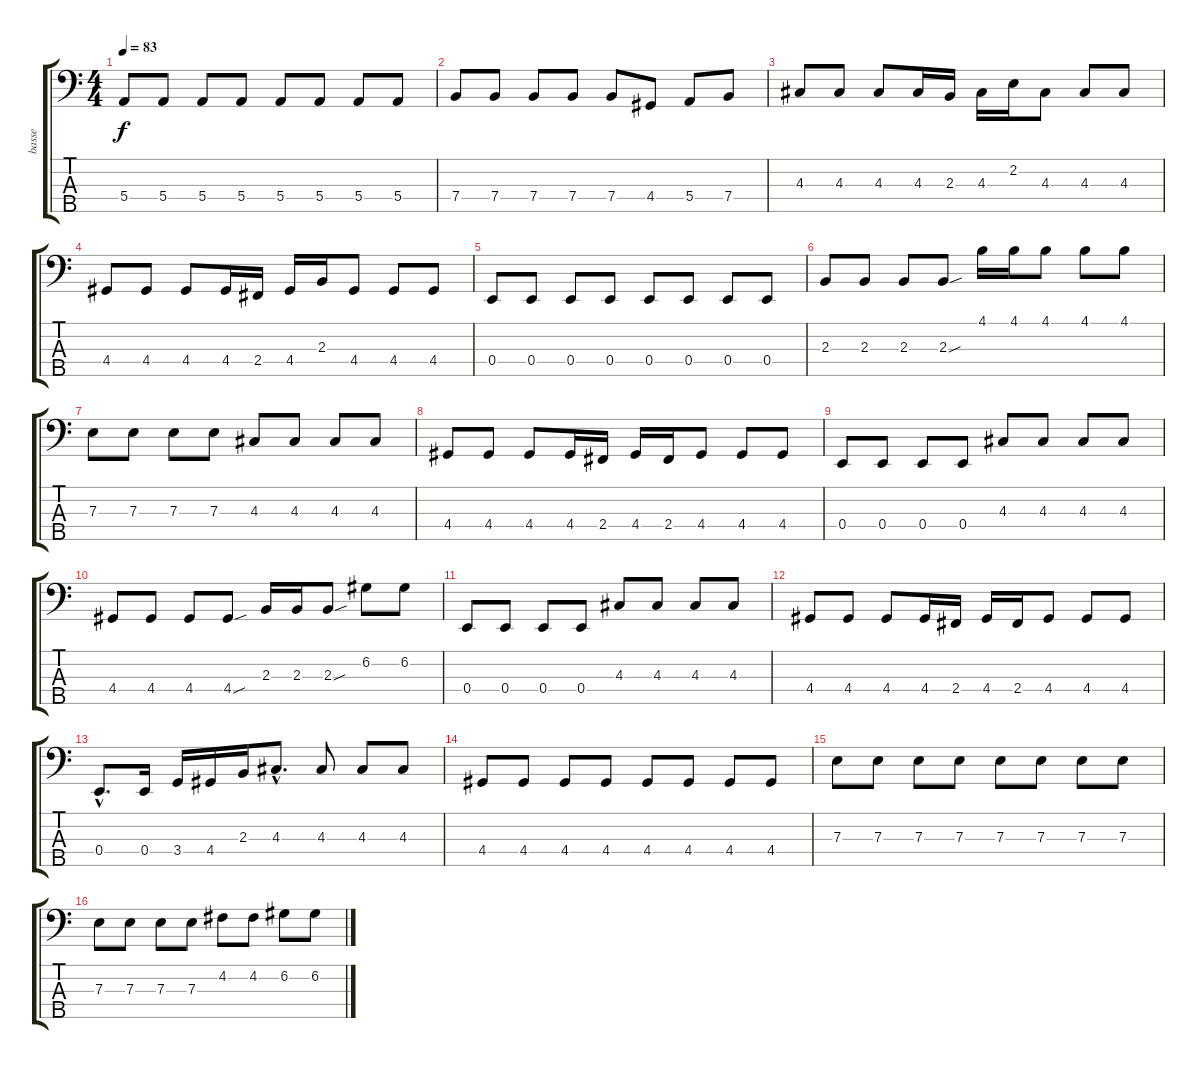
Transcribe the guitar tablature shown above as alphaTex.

\track ("basse" "basse") {instrument electricbassfinger}
\staff {score tabs}
\tuning (G2 D2 A1 E1 B0) {hide}
\ts (4 4)
\tempo 83
\clef f4
\ks c
5.4.8{dy f} 5.4.8 5.4.8 5.4.8 5.4.8 5.4.8 5.4.8 5.4.8 |
7.4.8 7.4.8 7.4.8 7.4.8 7.4.8 4.4.8 5.4.8 7.4.8 |
4.3.8 4.3.8 4.3.8 4.3.16 2.3.16 4.3.16 2.2.16 4.3.8 4.3.8 4.3.8 |
4.4.8 4.4.8 4.4.8 4.4.16 2.4.16 4.4.16 2.3.16 4.4.8 4.4.8 4.4.8 |
0.4.8 0.4.8 0.4.8 0.4.8 0.4.8 0.4.8 0.4.8 0.4.8 |
2.3.8 2.3.8 2.3.8 2.3{sou}.8 4.1.16 4.1.16 4.1.8 4.1.8 4.1.8 |
7.3.8 7.3.8 7.3.8 7.3.8 4.3.8 4.3.8 4.3.8 4.3.8 |
4.4.8 4.4.8 4.4.8 4.4.16 2.4.16 4.4.16 2.4.16 4.4.8 4.4.8 4.4.8 |
0.4.8 0.4.8 0.4.8 0.4.8 4.3.8 4.3.8 4.3.8 4.3.8 |
4.4.8 4.4.8 4.4.8 4.4{sou}.8 2.3.16 2.3.16 2.3{sou}.8 6.2.8 6.2.8 |
0.4.8 0.4.8 0.4.8 0.4.8 4.3.8 4.3.8 4.3.8 4.3.8 |
4.4.8 4.4.8 4.4.8 4.4.16 2.4.16 4.4.16 2.4.16 4.4.8 4.4.8 4.4.8 |
0.4{hac}.8{d} 0.4.16 3.4.16 4.4.16 2.3.16 4.3{hac}.8{d} 4.3.8 4.3.8 4.3.8 |
4.4.8 4.4.8 4.4.8 4.4.8 4.4.8 4.4.8 4.4.8 4.4.8 |
7.3.8 7.3.8 7.3.8 7.3.8 7.3.8 7.3.8 7.3.8 7.3.8 |
7.3.8 7.3.8 7.3.8 7.3.8 4.2.8 4.2.8 6.2.8 6.2.8
